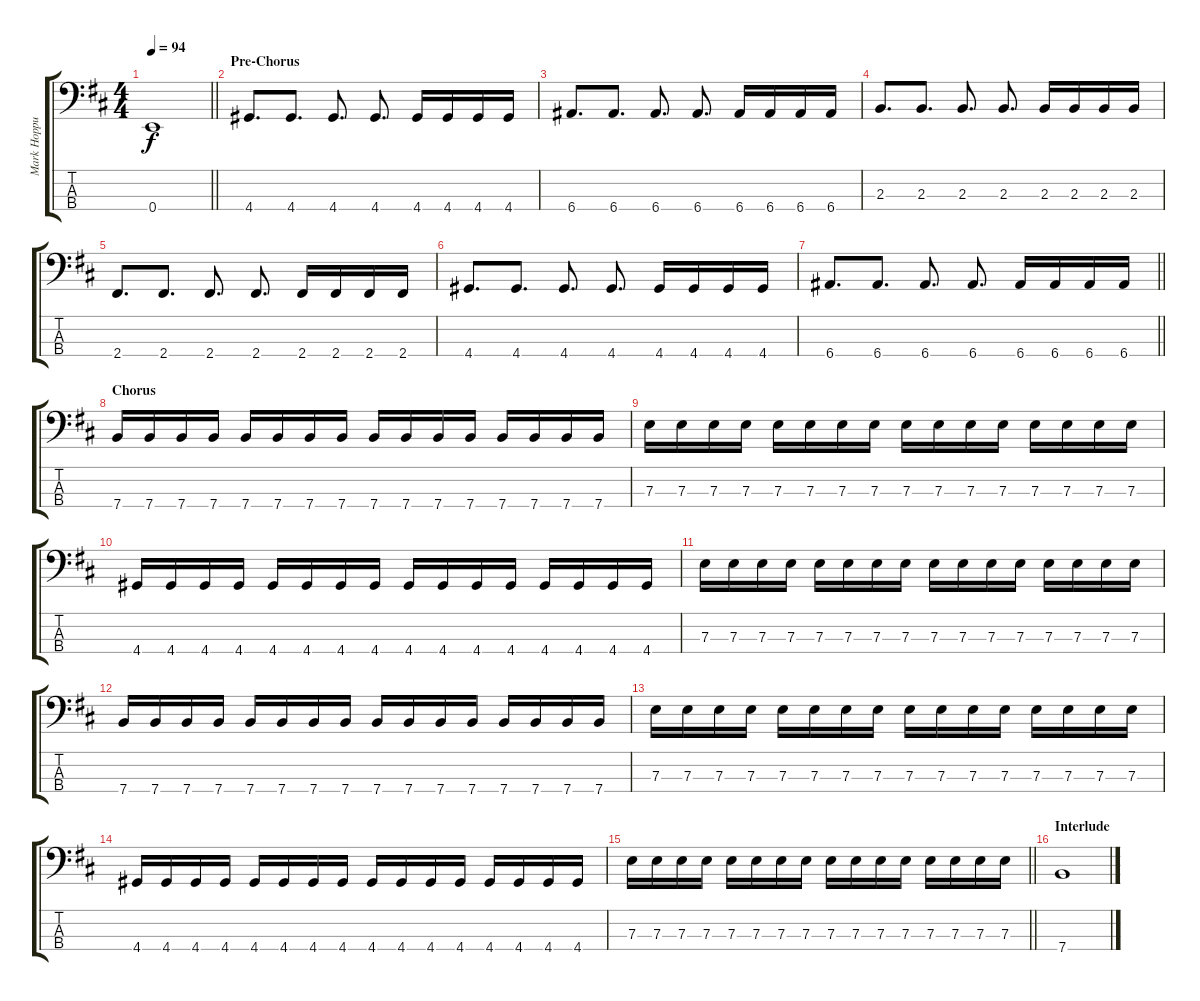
\track ("Mark Hoppus" "Mark Hoppu") {instrument electricbasspick}
\staff {score tabs}
\tuning (G2 D2 A1 E1) {hide}
\ts (4 4)
\tempo 94
\clef f4
\barLineRight lightlight
\ks d
0.4.1{dy f} |
\section ("" "Pre-Chorus")
4.4.8{d} 4.4.8{d} 4.4.8{d} 4.4.8{d} 4.4.16 4.4.16 4.4.16 4.4.16 |
6.4.8{d} 6.4.8{d} 6.4.8{d} 6.4.8{d} 6.4.16 6.4.16 6.4.16 6.4.16 |
2.3.8{d} 2.3.8{d} 2.3.8{d} 2.3.8{d} 2.3.16 2.3.16 2.3.16 2.3.16 |
2.4.8{d} 2.4.8{d} 2.4.8{d} 2.4.8{d} 2.4.16 2.4.16 2.4.16 2.4.16 |
4.4.8{d} 4.4.8{d} 4.4.8{d} 4.4.8{d} 4.4.16 4.4.16 4.4.16 4.4.16 |
\barLineRight lightlight
6.4.8{d} 6.4.8{d} 6.4.8{d} 6.4.8{d} 6.4.16 6.4.16 6.4.16 6.4.16 |
\section ("" "Chorus")
7.4.16 7.4.16 7.4.16 7.4.16 7.4.16 7.4.16 7.4.16 7.4.16 7.4.16 7.4.16 7.4.16 7.4.16 7.4.16 7.4.16 7.4.16 7.4.16 |
7.3.16 7.3.16 7.3.16 7.3.16 7.3.16 7.3.16 7.3.16 7.3.16 7.3.16 7.3.16 7.3.16 7.3.16 7.3.16 7.3.16 7.3.16 7.3.16 |
4.4.16 4.4.16 4.4.16 4.4.16 4.4.16 4.4.16 4.4.16 4.4.16 4.4.16 4.4.16 4.4.16 4.4.16 4.4.16 4.4.16 4.4.16 4.4.16 |
7.3.16 7.3.16 7.3.16 7.3.16 7.3.16 7.3.16 7.3.16 7.3.16 7.3.16 7.3.16 7.3.16 7.3.16 7.3.16 7.3.16 7.3.16 7.3.16 |
7.4.16 7.4.16 7.4.16 7.4.16 7.4.16 7.4.16 7.4.16 7.4.16 7.4.16 7.4.16 7.4.16 7.4.16 7.4.16 7.4.16 7.4.16 7.4.16 |
7.3.16 7.3.16 7.3.16 7.3.16 7.3.16 7.3.16 7.3.16 7.3.16 7.3.16 7.3.16 7.3.16 7.3.16 7.3.16 7.3.16 7.3.16 7.3.16 |
4.4.16 4.4.16 4.4.16 4.4.16 4.4.16 4.4.16 4.4.16 4.4.16 4.4.16 4.4.16 4.4.16 4.4.16 4.4.16 4.4.16 4.4.16 4.4.16 |
\barLineRight lightlight
7.3.16 7.3.16 7.3.16 7.3.16 7.3.16 7.3.16 7.3.16 7.3.16 7.3.16 7.3.16 7.3.16 7.3.16 7.3.16 7.3.16 7.3.16 7.3.16 |
\section ("" "Interlude")
7.4.1
